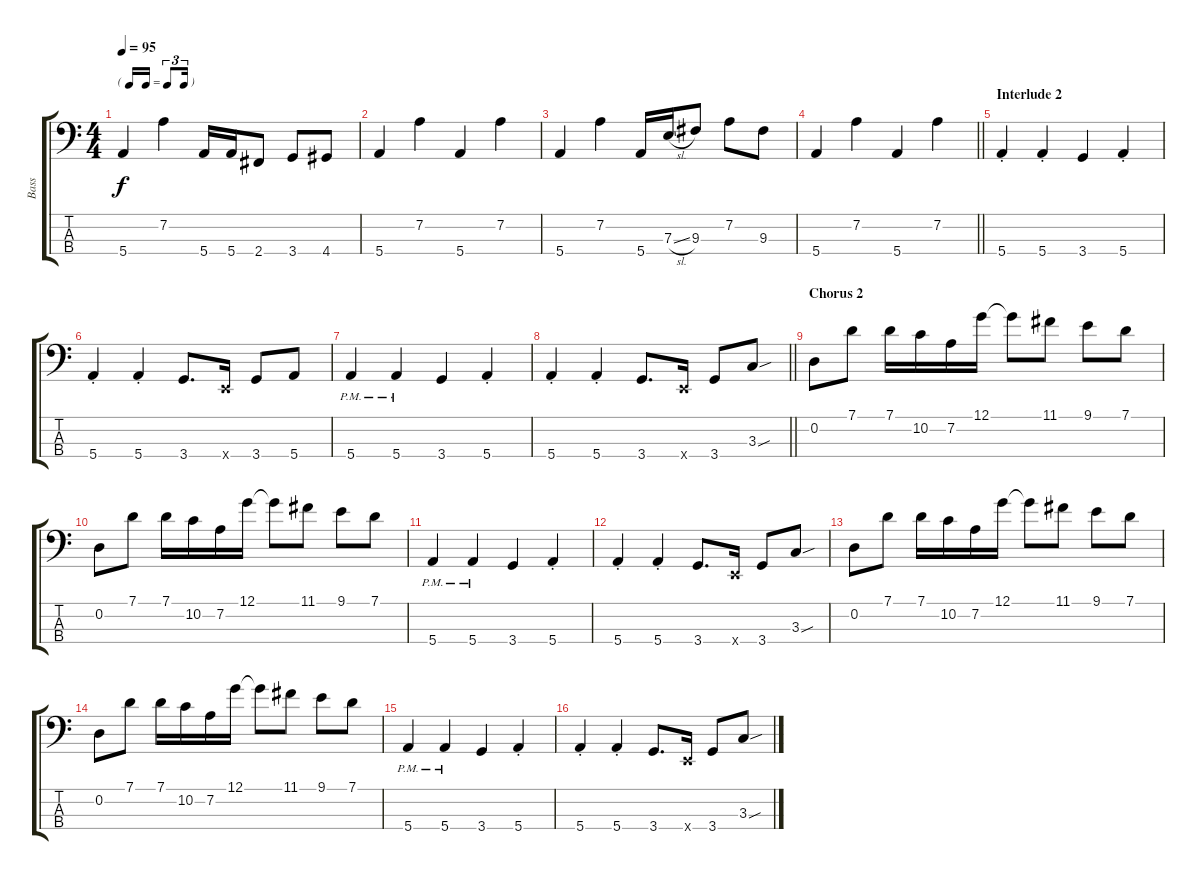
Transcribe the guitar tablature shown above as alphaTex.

\track ("Bass" "Bass") {instrument electricbassfinger}
\staff {score tabs}
\tuning (G2 D2 A1 E1) {hide}
\ts (4 4)
\tf triplet16th
\tempo 95
\clef f4
\ks c
5.4.4{dy f} 7.2.4 5.4.16 5.4.16 2.4.8 3.4.8 4.4.8 |
5.4.4 7.2.4 5.4.4 7.2.4 |
5.4.4 7.2.4 5.4.16 7.3{sl}.16 9.3.8 7.2.8 9.3.8 |
\barLineRight lightlight
5.4.4 7.2.4 5.4.4 7.2.4 |
\section ("" "Interlude 2")
5.4{st}.4 5.4{st}.4 3.4.4 5.4{st}.4 |
5.4{st}.4 5.4{st}.4 3.4.8{d} 0.4{x}.16 3.4.8 5.4.8 |
5.4{pm}.4 5.4{pm}.4 3.4.4 5.4{st}.4 |
\barLineRight lightlight
5.4{st}.4 5.4{st}.4 3.4.8{d} 0.4{x}.16 3.4.8 3.3{sou}.8 |
\section ("" "Chorus 2")
0.2.8 7.1.8 7.1.16 10.2.16 7.2.16 12.1.16 12.1{t}.8 11.1.8 9.1.8 7.1.8 |
0.2.8 7.1.8 7.1.16 10.2.16 7.2.16 12.1.16 12.1{t}.8 11.1.8 9.1.8 7.1.8 |
5.4{pm}.4 5.4{pm}.4 3.4.4 5.4{st}.4 |
5.4{st}.4 5.4{st}.4 3.4.8{d} 0.4{x}.16 3.4.8 3.3{sou}.8 |
0.2.8 7.1.8 7.1.16 10.2.16 7.2.16 12.1.16 12.1{t}.8 11.1.8 9.1.8 7.1.8 |
0.2.8 7.1.8 7.1.16 10.2.16 7.2.16 12.1.16 12.1{t}.8 11.1.8 9.1.8 7.1.8 |
5.4{pm}.4 5.4{pm}.4 3.4.4 5.4{st}.4 |
5.4{st}.4 5.4{st}.4 3.4.8{d} 0.4{x}.16 3.4.8 3.3{sou}.8
